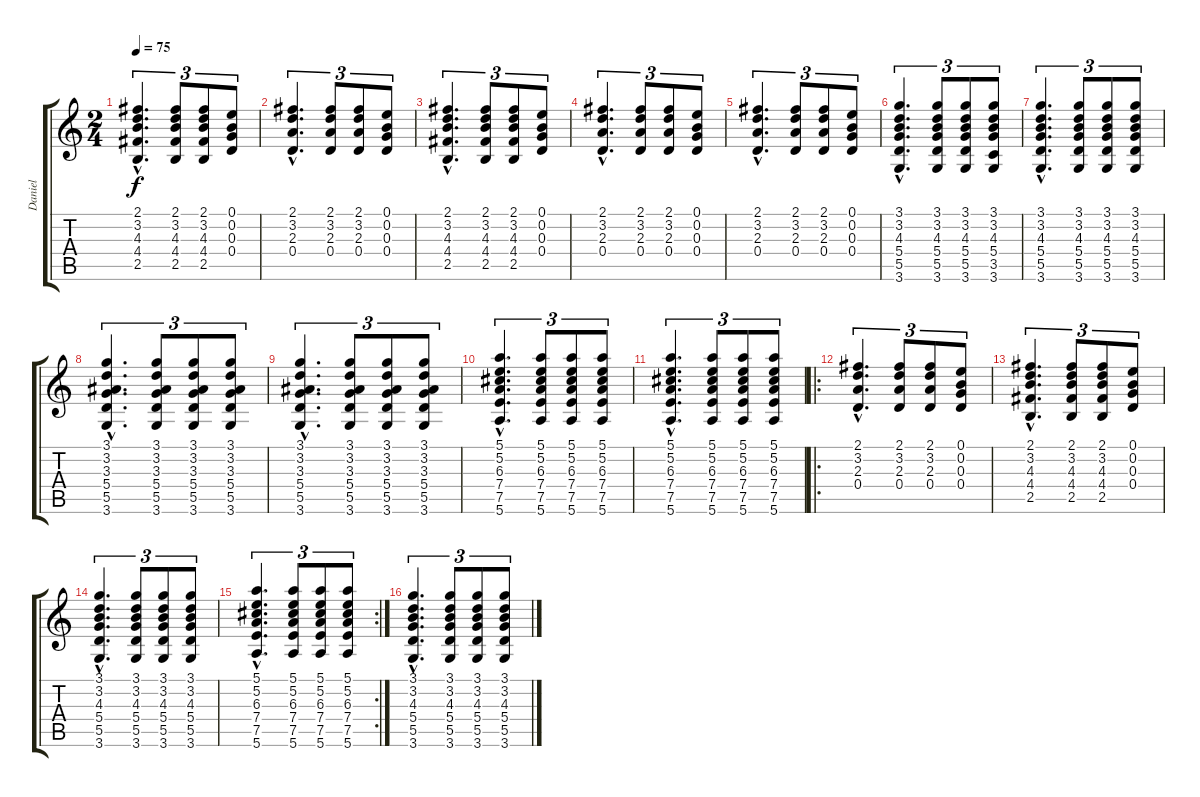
\track ("Daniel" "Daniel") {instrument electricguitarmuted}
\staff {score tabs}
\tuning (E4 B3 G3 D3 A2 E2) {hide}
\ts (2 4)
\tempo 75
\clef g2
\ks c
(2.1{hac} 3.2{hac} 4.3{hac} 4.4{hac} 2.5{hac}).4{d tu (3 2) dy f} (2.1 3.2 4.3 4.4 2.5).8{tu (3 2)} (2.1 3.2 4.3 4.4 2.5).8{tu (3 2)} (0.1 0.2 0.3 0.4).8{tu (3 2)} |
(2.1{hac} 3.2{hac} 2.3{hac} 0.4{hac}).4{d tu (3 2)} (2.1 3.2 2.3 0.4).8{tu (3 2)} (2.1 3.2 2.3 0.4).8{tu (3 2)} (0.1 0.2 0.3 0.4).8{tu (3 2)} |
(2.1{hac} 3.2{hac} 4.3{hac} 4.4{hac} 2.5{hac}).4{d tu (3 2)} (2.1 3.2 4.3 4.4 2.5).8{tu (3 2)} (2.1 3.2 4.3 4.4 2.5).8{tu (3 2)} (0.1 0.2 0.3 0.4).8{tu (3 2)} |
(2.1{hac} 3.2{hac} 2.3{hac} 0.4{hac}).4{d tu (3 2)} (2.1 3.2 2.3 0.4).8{tu (3 2)} (2.1 3.2 2.3 0.4).8{tu (3 2)} (0.1 0.2 0.3 0.4).8{tu (3 2)} |
(2.1{hac} 3.2{hac} 2.3{hac} 0.4{hac}).4{d tu (3 2)} (2.1 3.2 2.3 0.4).8{tu (3 2)} (2.1 3.2 2.3 0.4).8{tu (3 2)} (0.1 0.2 0.3 0.4).8{tu (3 2)} |
(3.1{hac} 3.2{hac} 4.3{hac} 5.4{hac} 5.5{hac} 3.6{hac}).4{d tu (3 2)} (3.1 3.2 4.3 5.4 5.5 3.6).8{tu (3 2)} (3.1 3.2 4.3 5.4 5.5 3.6).8{tu (3 2)} (3.1 3.2 4.3 5.4 3.5 3.6).8{tu (3 2)} |
(3.1{hac} 3.2{hac} 4.3{hac} 5.4{hac} 5.5{hac} 3.6{hac}).4{d tu (3 2)} (3.1 3.2 4.3 5.4 5.5 3.6).8{tu (3 2)} (3.1 3.2 4.3 5.4 5.5 3.6).8{tu (3 2)} (3.1 3.2 4.3 5.4 5.5 3.6).8{tu (3 2)} |
(3.1{hac} 3.2{hac} 3.3{hac} 5.4{hac} 5.5{hac} 3.6{hac}).4{d tu (3 2)} (3.1 3.2 3.3 5.4 5.5 3.6).8{tu (3 2)} (3.1 3.2 3.3 5.4 5.5 3.6).8{tu (3 2)} (3.1 3.2 3.3 5.4 5.5 3.6).8{tu (3 2)} |
(3.1{hac} 3.2{hac} 3.3{hac} 5.4{hac} 5.5{hac} 3.6{hac}).4{d tu (3 2)} (3.1 3.2 3.3 5.4 5.5 3.6).8{tu (3 2)} (3.1 3.2 3.3 5.4 5.5 3.6).8{tu (3 2)} (3.1 3.2 3.3 5.4 5.5 3.6).8{tu (3 2)} |
(5.1{hac} 5.2{hac} 6.3{hac} 7.4{hac} 7.5{hac} 5.6{hac}).4{d tu (3 2)} (5.1 5.2 6.3 7.4 7.5 5.6).8{tu (3 2)} (5.1 5.2 6.3 7.4 7.5 5.6).8{tu (3 2)} (5.1 5.2 6.3 7.4 7.5 5.6).8{tu (3 2)} |
(5.1{hac} 5.2{hac} 6.3{hac} 7.4{hac} 7.5{hac} 5.6{hac}).4{d tu (3 2)} (5.1 5.2 6.3 7.4 7.5 5.6).8{tu (3 2)} (5.1 5.2 6.3 7.4 7.5 5.6).8{tu (3 2)} (5.1 5.2 6.3 7.4 7.5 5.6).8{tu (3 2)} |
\ro
(2.1{hac} 3.2{hac} 2.3{hac} 0.4{hac}).4{d tu (3 2)} (2.1 3.2 2.3 0.4).8{tu (3 2)} (2.1 3.2 2.3 0.4).8{tu (3 2)} (0.1 0.2 0.3 0.4).8{tu (3 2)} |
(2.1{hac} 3.2{hac} 4.3{hac} 4.4{hac} 2.5{hac}).4{d tu (3 2)} (2.1 3.2 4.3 4.4 2.5).8{tu (3 2)} (2.1 3.2 4.3 4.4 2.5).8{tu (3 2)} (0.1 0.2 0.3 0.4).8{tu (3 2)} |
(3.1{hac} 3.2{hac} 4.3{hac} 5.4{hac} 5.5{hac} 3.6{hac}).4{d tu (3 2)} (3.1 3.2 4.3 5.4 5.5 3.6).8{tu (3 2)} (3.1 3.2 4.3 5.4 5.5 3.6).8{tu (3 2)} (3.1 3.2 4.3 5.4 5.5 3.6).8{tu (3 2)} |
\rc 2
(5.1{hac} 5.2{hac} 6.3{hac} 7.4{hac} 7.5{hac} 5.6{hac}).4{d tu (3 2)} (5.1 5.2 6.3 7.4 7.5 5.6).8{tu (3 2)} (5.1 5.2 6.3 7.4 7.5 5.6).8{tu (3 2)} (5.1 5.2 6.3 7.4 7.5 5.6).8{tu (3 2)} |
(3.1{hac} 3.2{hac} 4.3{hac} 5.4{hac} 5.5{hac} 3.6{hac}).4{d tu (3 2)} (3.1 3.2 4.3 5.4 5.5 3.6).8{tu (3 2)} (3.1 3.2 4.3 5.4 5.5 3.6).8{tu (3 2)} (3.1 3.2 4.3 5.4 5.5 3.6).8{tu (3 2)}
